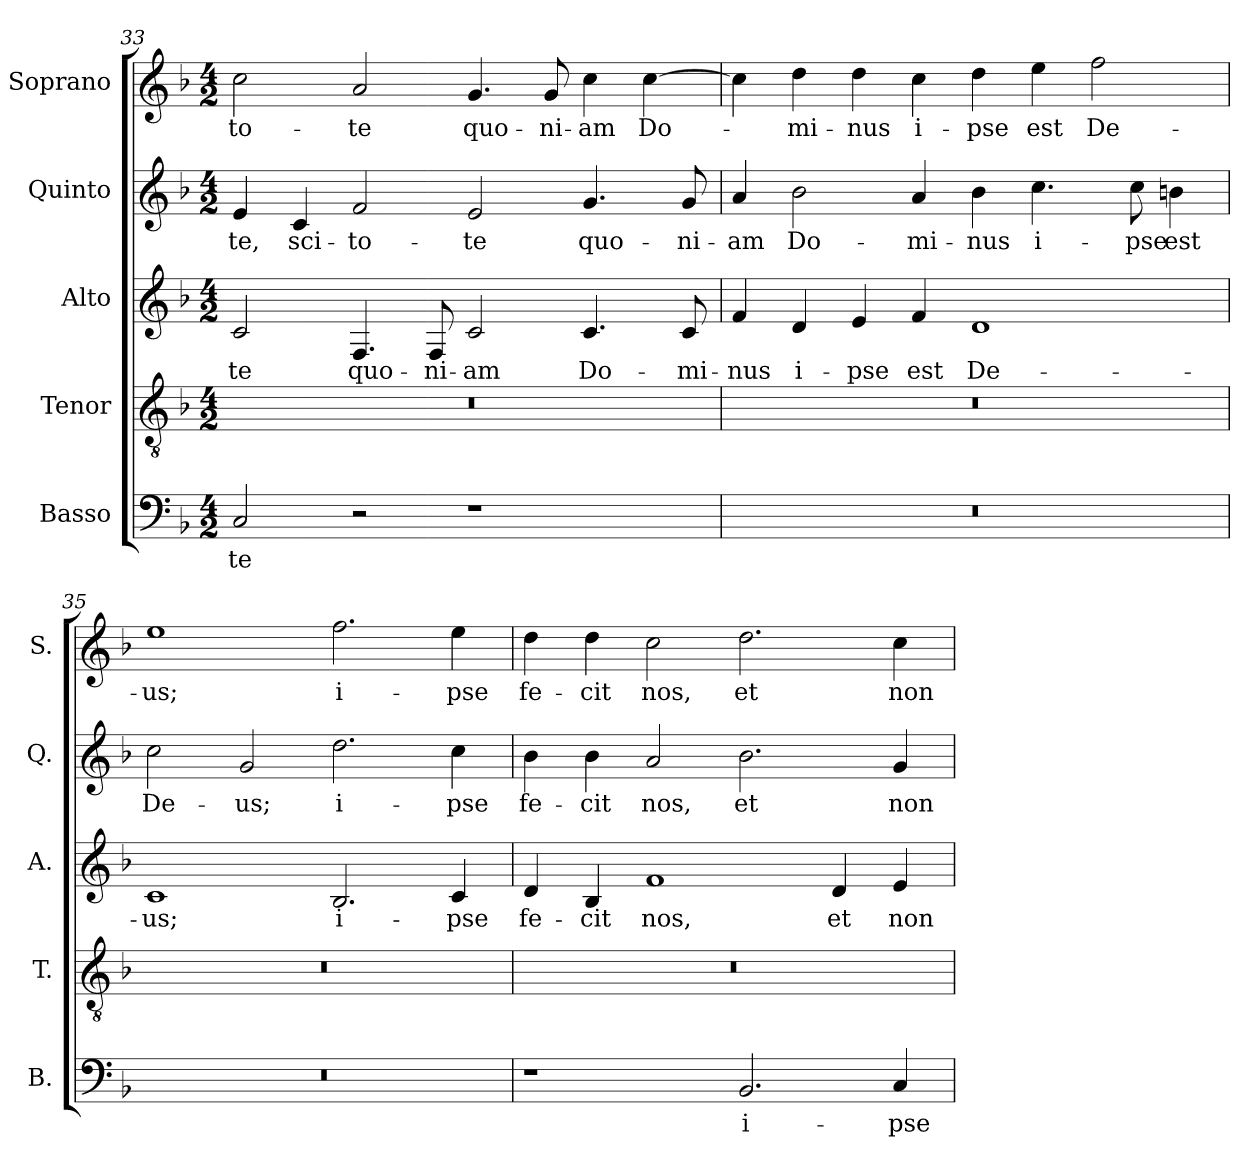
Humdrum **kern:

**kern	**text	**kern	**kern	**text	**kern	**text	**kern	**text
*part5	*part5	*part4	*part3	*part3	*part2	*part2	*part1	*part1
*staff5	*staff5	*staff4	*staff3	*staff3	*staff2	*staff2	*staff1	*staff1
*I"Basso	*	*I"Tenor	*I"Alto	*	*I"Quinto	*	*I"Soprano	*
*I'B.	*	*I'T.	*I'A.	*	*I'Q.	*	*I'S.	*
*clefF4	*	*clefGv2	*clefG2	*	*clefG2	*	*clefG2	*
*	*	*ITrd7c12	*	*	*	*	*	*
*k[b-]	*	*k[b-]	*k[b-]	*	*k[b-]	*	*k[b-]	*
*F:	*	*F:	*F:	*	*F:	*	*F:	*
*M4/2	*	*M4/2	*M4/2	*	*M4/2	*	*M4/2	*
=33	=33	=33	=33	=33	=33	=33	=33	=33
!	!LO:LY:b:color=#000000	!LO:N:vis=1	!	!	!	!	!	!
!	!	!	!	!LO:LY:b:color=#000000	!	!	!	!
!	!	!	!	!	!	!LO:LY:b:color=#000000	!	!
!	!	!	!	!	!	!	!	!LO:LY:b:color=#000000
2Ci/	-te	0r	2ci/	-te	4ei/	-te,	2cci\	-to-
!	!	!	!	!	!	!LO:LY:b:color=#000000	!	!
.	.	.	.	.	4ci/	sci-	.	.
!	!	!	!	!LO:LY:b:color=#000000	!	!	!	!
!	!	!	!	!	!	!LO:LY:b:color=#000000	!	!
!	!	!	!	!	!	!	!	!LO:LY:b:color=#000000
2r	.	.	4.Fi/	quo-	2fi/	-to-	2ai/	-te
!	!	!	!	!LO:LY:b:color=#000000	!	!	!	!
.	.	.	8Fi/	-ni-	.	.	.	.
!	!	!	!	!LO:LY:b:color=#000000	!	!	!	!
!	!	!	!	!	!	!LO:LY:b:color=#000000	!	!
!	!	!	!	!	!	!	!	!LO:LY:b:color=#000000
1r	.	.	2ci/	-am	2ei/	-te	4.gi/	quo-
!	!	!	!	!	!	!	!	!LO:LY:b:color=#000000
.	.	.	.	.	.	.	8gi/	-ni-
!	!	!	!	!LO:LY:b:color=#000000	!	!	!	!
!	!	!	!	!	!	!LO:LY:b:color=#000000	!	!
!	!	!	!	!	!	!	!	!LO:LY:b:color=#000000
.	.	.	4.ci/	Do-	4.gi/	quo-	4cci\	-am
!	!	!	!	!	!	!	!	!LO:LY:b:color=#000000
.	.	.	.	.	.	.	[4cci\	Do-
!	!	!	!	!LO:LY:b:color=#000000	!	!	!	!
!	!	!	!	!	!	!LO:LY:b:color=#000000	!	!
.	.	.	8ci/	-mi-	8gi/	-ni-	.	.
!!LO:LB:g=z
=34	=34	=34	=34	=34	=34	=34	=34	=34
!LO:N:vis=1	!	!LO:N:vis=1	!	!	!	!	!	!
!	!	!	!	!LO:LY:b:color=#000000	!	!	!	!
!	!	!	!	!	!	!LO:LY:b:color=#000000	!	!
0r	.	0r	4fi/	-nus	4ai/	-am	4cci\]	.
!	!	!	!	!LO:LY:b:color=#000000	!	!	!	!
!	!	!	!	!	!	!LO:LY:b:color=#000000	!	!
!	!	!	!	!	!	!	!	!LO:LY:b:color=#000000
.	.	.	4di/	i-	2b-i\	Do-	4ddi\	-mi-
!	!	!	!	!LO:LY:b:color=#000000	!	!	!	!
!	!	!	!	!	!	!	!	!LO:LY:b:color=#000000
.	.	.	4ei/	-pse	.	.	4ddi\	-nus
!	!	!	!	!LO:LY:b:color=#000000	!	!	!	!
!	!	!	!	!	!	!LO:LY:b:color=#000000	!	!
!	!	!	!	!	!	!	!	!LO:LY:b:color=#000000
.	.	.	4fi/	est	4ai/	-mi-	4cci\	i-
!	!	!	!	!LO:LY:b:color=#000000	!	!	!	!
!	!	!	!	!	!	!LO:LY:b:color=#000000	!	!
!	!	!	!	!	!	!	!	!LO:LY:b:color=#000000
.	.	.	1di	De-	4b-i\	-nus	4ddi\	-pse
!	!	!	!	!	!	!LO:LY:b:color=#000000	!	!
!	!	!	!	!	!	!	!	!LO:LY:b:color=#000000
.	.	.	.	.	4.cci\	i-	4eei\	est
!	!	!	!	!	!	!	!	!LO:LY:b:color=#000000
.	.	.	.	.	.	.	2ffi\	De-
!	!	!	!	!	!	!LO:LY:b:color=#000000	!	!
.	.	.	.	.	8cci\	-pse	.	.
!	!	!	!	!	!	!LO:LY:b:color=#000000	!	!
.	.	.	.	.	4bni\	est	.	.
=35	=35	=35	=35	=35	=35	=35	=35	=35
!LO:N:vis=1	!	!LO:N:vis=1	!	!	!	!	!	!
!	!	!	!	!LO:LY:b:color=#000000	!	!	!	!
!	!	!	!	!	!	!LO:LY:b:color=#000000	!	!
!	!	!	!	!	!	!	!	!LO:LY:b:color=#000000
0r	.	0r	1ci	-us;	2cci\	De-	1eei	-us;
!	!	!	!	!	!	!LO:LY:b:color=#000000	!	!
.	.	.	.	.	2gi/	-us;	.	.
!	!	!	!	!LO:LY:b:color=#000000	!	!	!	!
!	!	!	!	!	!	!LO:LY:b:color=#000000	!	!
!	!	!	!	!	!	!	!	!LO:LY:b:color=#000000
.	.	.	2.B-i/	i-	2.ddi\	i-	2.ffi\	i-
!	!	!	!	!LO:LY:b:color=#000000	!	!	!	!
!	!	!	!	!	!	!LO:LY:b:color=#000000	!	!
!	!	!	!	!	!	!	!	!LO:LY:b:color=#000000
.	.	.	4ci/	-pse	4cci\	-pse	4eei\	-pse
=36	=36	=36	=36	=36	=36	=36	=36	=36
!	!	!LO:N:vis=1	!	!	!	!	!	!
!	!	!	!	!LO:LY:b:color=#000000	!	!	!	!
!	!	!	!	!	!	!LO:LY:b:color=#000000	!	!
!	!	!	!	!	!	!	!	!LO:LY:b:color=#000000
1r	.	0r	4di/	fe-	4b-i\	fe-	4ddi\	fe-
!	!	!	!	!LO:LY:b:color=#000000	!	!	!	!
!	!	!	!	!	!	!LO:LY:b:color=#000000	!	!
!	!	!	!	!	!	!	!	!LO:LY:b:color=#000000
.	.	.	4B-i/	-cit	4b-i\	-cit	4ddi\	-cit
!	!	!	!	!LO:LY:b:color=#000000	!	!	!	!
!	!	!	!	!	!	!LO:LY:b:color=#000000	!	!
!	!	!	!	!	!	!	!	!LO:LY:b:color=#000000
.	.	.	1fi	nos,	2ai/	nos,	2cci\	nos,
!	!LO:LY:b:color=#000000	!	!	!	!	!	!	!
!	!	!	!	!	!	!LO:LY:b:color=#000000	!	!
!	!	!	!	!	!	!	!	!LO:LY:b:color=#000000
2.BB-i/	i-	.	.	.	2.b-i\	et	2.ddi\	et
!	!	!	!	!LO:LY:b:color=#000000	!	!	!	!
.	.	.	4di/	et	.	.	.	.
!	!LO:LY:b:color=#000000	!	!	!	!	!	!	!
!	!	!	!	!LO:LY:b:color=#000000	!	!	!	!
!	!	!	!	!	!	!LO:LY:b:color=#000000	!	!
!	!	!	!	!	!	!	!	!LO:LY:b:color=#000000
4Ci/	-pse	.	4ei/	non	4gi/	non	4cci\	non
=	=	=	=	=	=	=	=	=
*-	*-	*-	*-	*-	*-	*-	*-	*-
